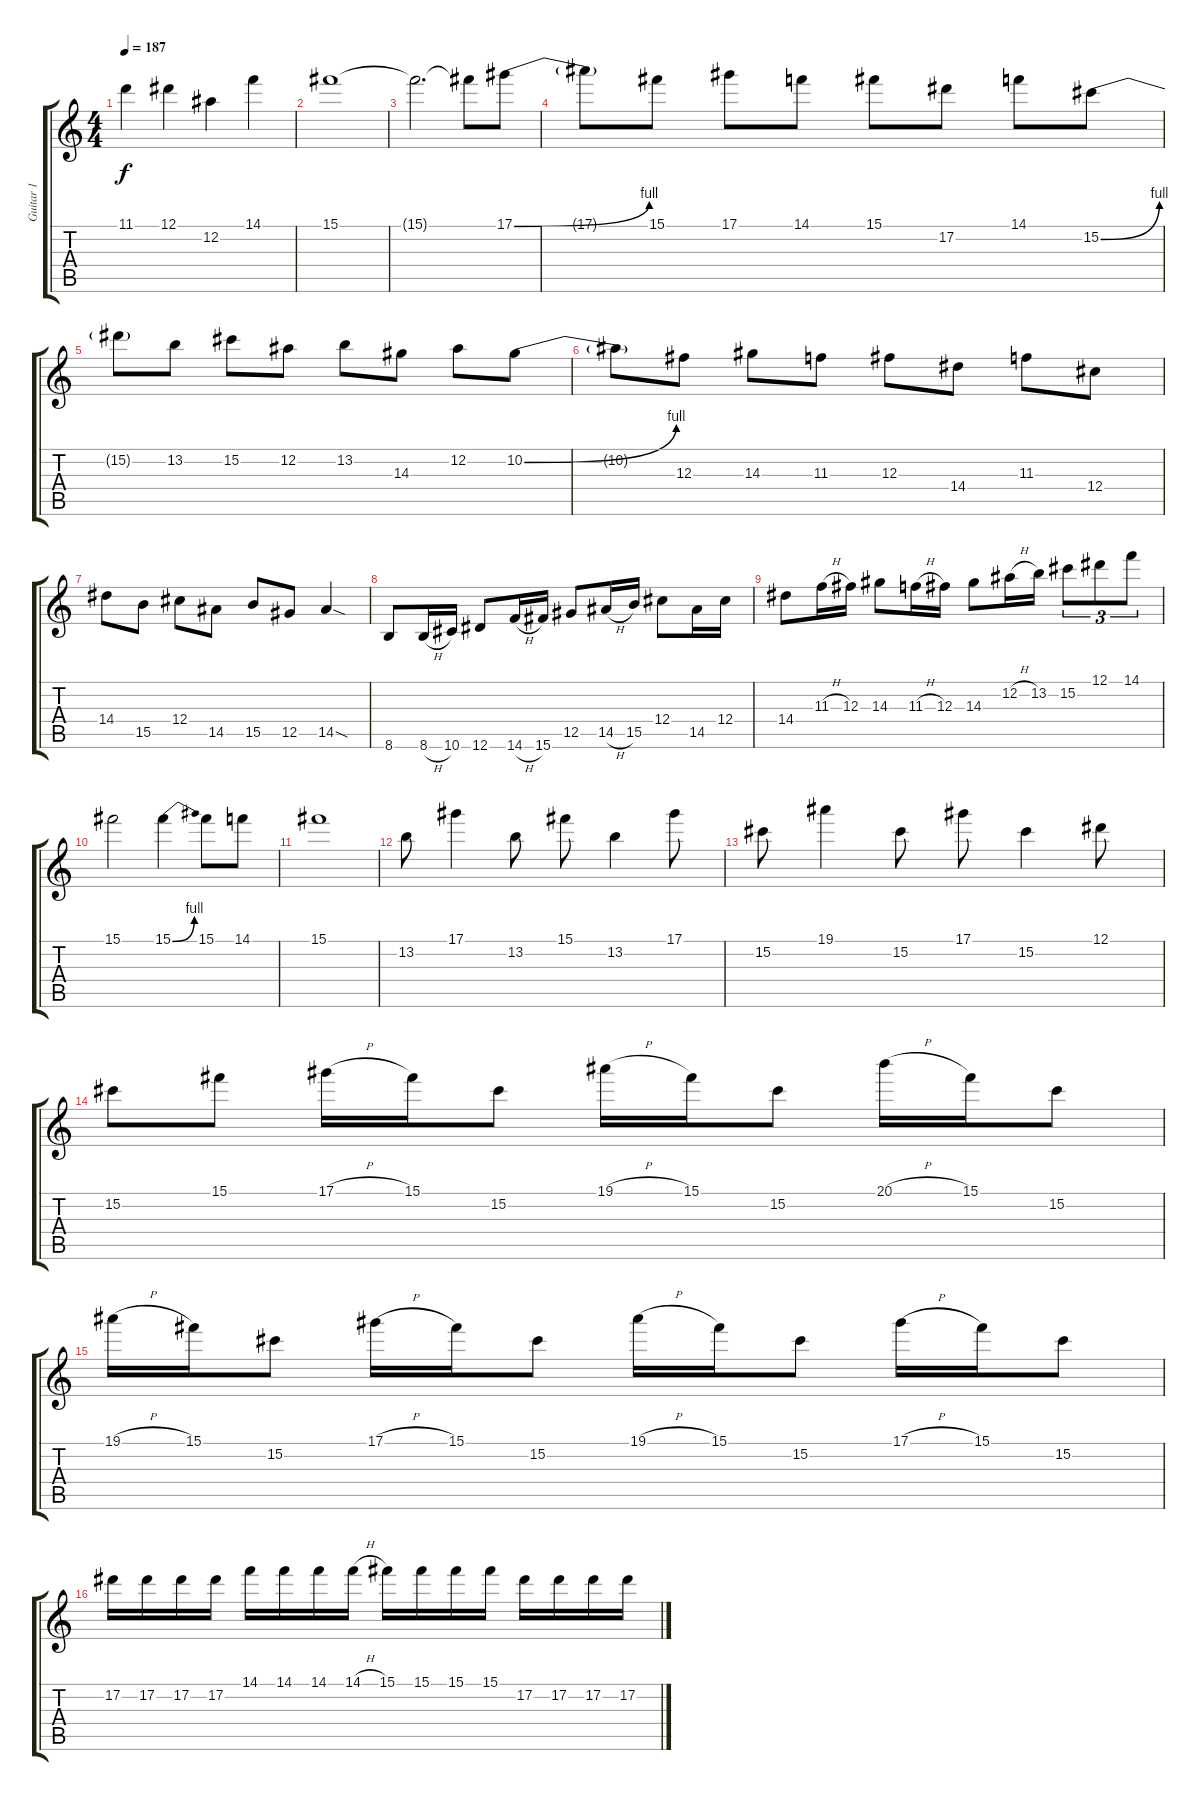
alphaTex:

\track ("Guitar 1" "Guitar 1") {instrument overdrivenguitar}
\staff {score tabs}
\tuning (Eb4 Bb3 Gb3 Db3 Ab2 Eb2) {hide}
\ts (4 4)
\tempo 187
\clef g2
\ks c
11.1.4{dy f} 12.1.4 12.2.4 14.1.4 |
15.1.1 |
15.1{t}.2{d} 15.1{t}.8 17.1{be (bend 0 0 60 4)}.8 |
17.1{t}.8 15.1.8 17.1.8 14.1.8 15.1.8 17.2.8 14.1.8 15.2{be (bend 0 0 60 4)}.8 |
15.2{t}.8 13.2.8 15.2.8 12.2.8 13.2.8 14.3.8 12.2.8 10.2{be (bend 0 0 60 4)}.8 |
10.2{t}.8 12.3.8 14.3.8 11.3.8 12.3.8 14.4.8 11.3.8 12.4.8 |
14.4.8 15.5.8 12.4.8 14.5.8 15.5.8 12.5.8 14.5{sod}.4 |
8.6.8 8.6{h}.16 10.6.16 12.6.8 14.6{h}.16 15.6.16 12.5.8 14.5{h}.16 15.5.16 12.4.8 14.5.16 12.4.16 |
14.4.8 11.3{h}.16 12.3.16 14.3.8 11.3{h}.16 12.3.16 14.3.8 12.2{h}.16 13.2.16 15.2.8{tu (3 2)} 12.1.8{tu (3 2)} 14.1.8{tu (3 2)} |
15.1.2 15.1{be (bend 0 0 60 4)}.4 15.1.8 14.1.8 |
15.1.1 |
13.2.8 17.1.4 13.2.8 15.1.8 13.2.4 17.1.8 |
15.2.8 19.1.4 15.2.8 17.1.8 15.2.4 12.1.8 |
15.2.8 15.1.8 17.1{h}.16 15.1.16 15.2.8 19.1{h}.16 15.1.16 15.2.8 20.1{h}.16 15.1.16 15.2.8 |
19.1{h}.16 15.1.16 15.2.8 17.1{h}.16 15.1.16 15.2.8 19.1{h}.16 15.1.16 15.2.8 17.1{h}.16 15.1.16 15.2.8 |
17.2.16 17.2.16 17.2.16 17.2.16 14.1.16 14.1.16 14.1.16 14.1{h}.16 15.1.16 15.1.16 15.1.16 15.1.16 17.2.16 17.2.16 17.2.16 17.2.16
